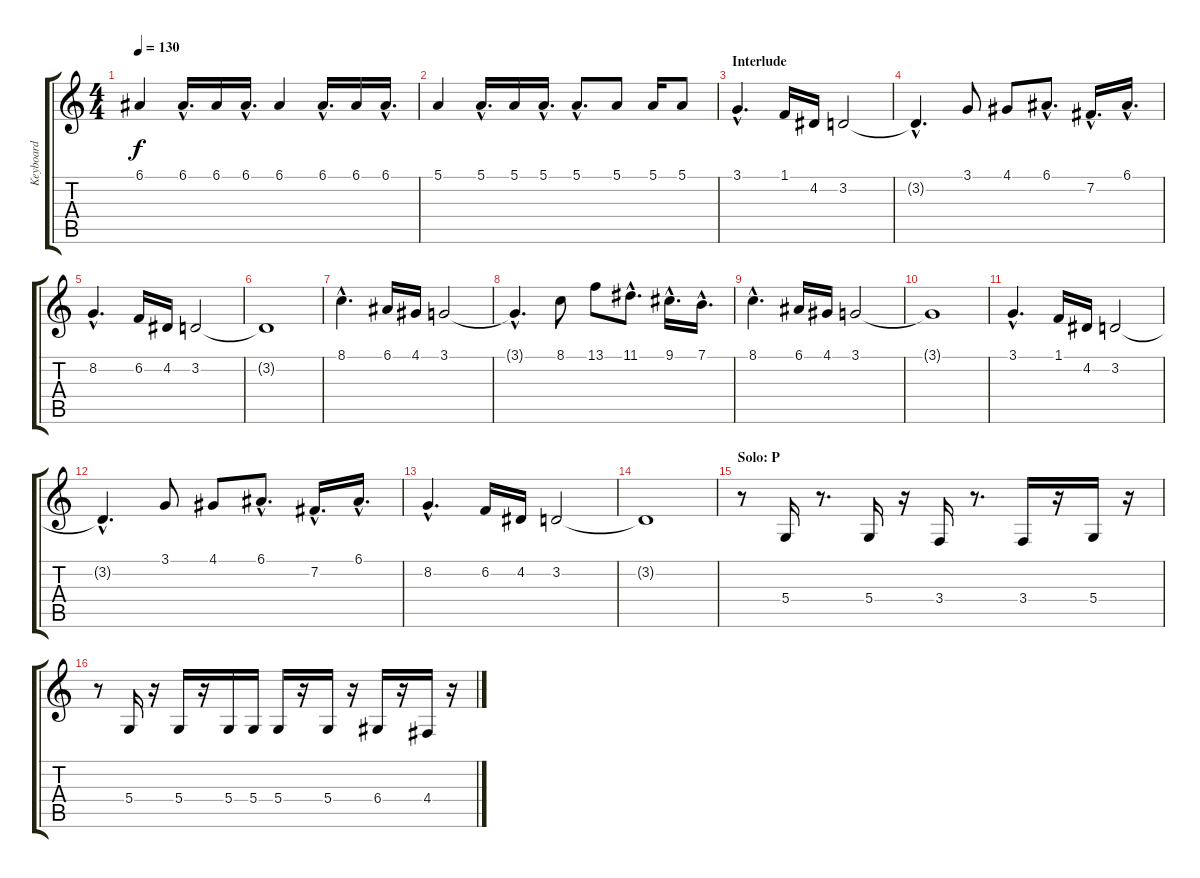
\track ("Keyboard" "Keyboard") {instrument drawbarorgan}
\staff {score tabs}
\tuning (E4 B3 G3 D3 A2 E2) {hide}
\ts (4 4)
\tempo 130
\clef g2
\ks c
6.1.4{dy f} 6.1{hac}.16{d} 6.1.16 6.1{hac}.16{d} 6.1.4 6.1{hac}.16{d} 6.1.16 6.1{hac}.16{d} |
5.1.4 5.1{hac}.16{d} 5.1.16 5.1{hac}.16{d} 5.1{hac}.8{d} 5.1.8 5.1.16 5.1.8 |
\section ("" "Interlude")
3.1{hac}.4{d} 1.1.16 4.2.16 3.2.2 |
3.2{hac t}.4{d} 3.1.8 4.1.8 6.1{hac}.8{d} 7.2{hac}.16{d} 6.1{hac}.16{d} |
8.2{hac}.4{d} 6.2.16 4.2.16 3.2.2 |
3.2{t}.1 |
8.1{hac}.4{d} 6.1.16 4.1.16 3.1.2 |
3.1{hac t}.4{d} 8.1.8 13.1.8 11.1{hac}.8{d} 9.1{hac}.16{d} 7.1{hac}.16{d} |
8.1{hac}.4{d} 6.1.16 4.1.16 3.1.2 |
3.1{t}.1 |
3.1{hac}.4{d} 1.1.16 4.2.16 3.2.2 |
3.2{hac t}.4{d} 3.1.8 4.1.8 6.1{hac}.8{d} 7.2{hac}.16{d} 6.1{hac}.16{d} |
8.2{hac}.4{d} 6.2.16 4.2.16 3.2.2 |
3.2{t}.1 |
\section ("" "Solo: P")
r.8 5.4.16 r.8{d} 5.4.16 r.16 3.4.16 r.8{d} 3.4.16 r.16 5.4.16 r.16 |
r.8 5.4.16 r.16 5.4.16 r.16 5.4.16 5.4.16 5.4.16 r.16 5.4.16 r.16 6.4.16 r.16 4.4.16 r.16
